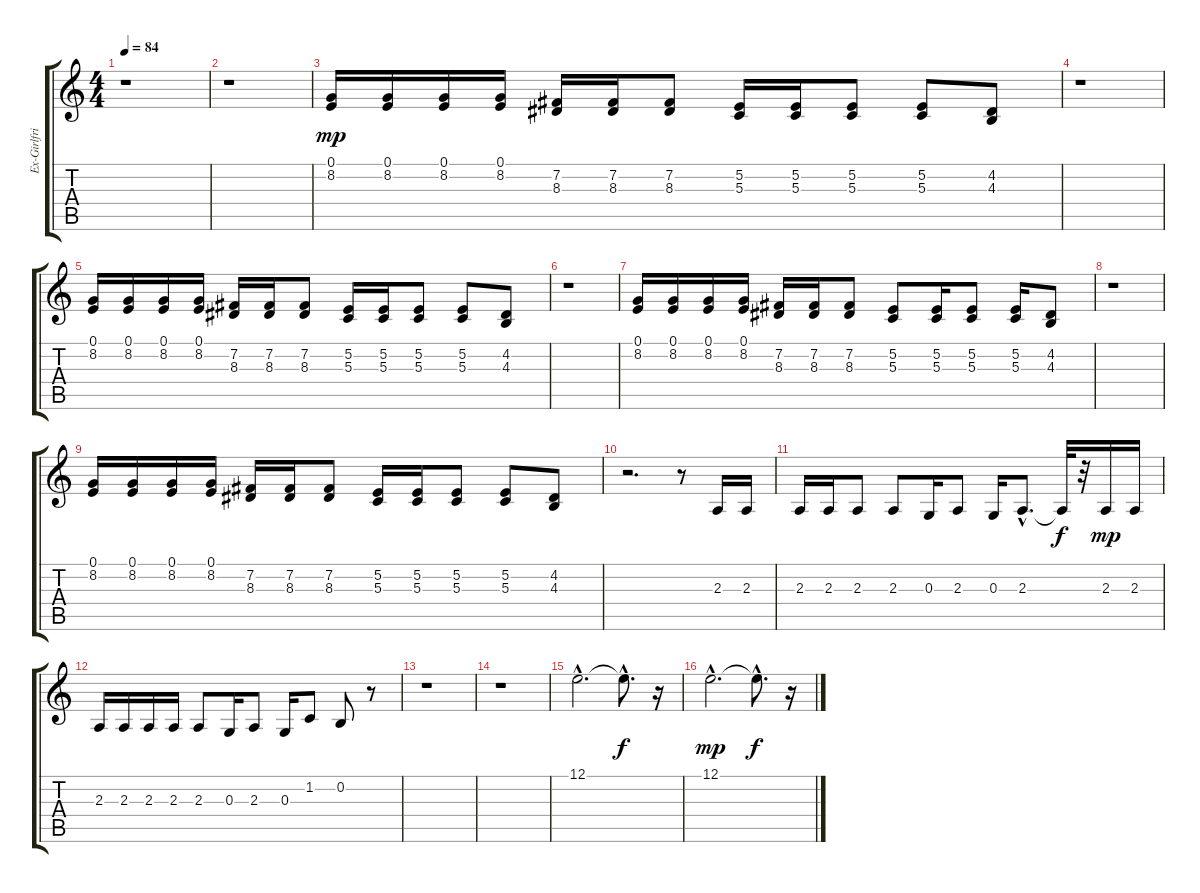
\track ("Ex-Girlfriend" "Ex-Girlfri") {instrument seashore}
\staff {score tabs}
\tuning (E4 B3 G3 D3 A2 E2) {hide}
\ts (4 4)
\tempo 84
\clef g2
\ks c
r.1{dy f} |
r.1 |
(0.1 8.2).16{dy mp} (0.1 8.2).16 (0.1 8.2).16 (0.1 8.2).16 (7.2 8.3).16 (7.2 8.3).16 (7.2 8.3).8 (5.2 5.3).16 (5.2 5.3).16 (5.2 5.3).8 (5.2 5.3).8 (4.2 4.3).8 |
r.1 |
(0.1 8.2).16 (0.1 8.2).16 (0.1 8.2).16 (0.1 8.2).16 (7.2 8.3).16 (7.2 8.3).16 (7.2 8.3).8 (5.2 5.3).16 (5.2 5.3).16 (5.2 5.3).8 (5.2 5.3).8 (4.2 4.3).8 |
r.1 |
(0.1 8.2).16 (0.1 8.2).16 (0.1 8.2).16 (0.1 8.2).16 (7.2 8.3).16 (7.2 8.3).16 (7.2 8.3).8 (5.2 5.3).8 (5.2 5.3).16 (5.2 5.3).8 (5.2 5.3).16 (4.2 4.3).8 |
r.1 |
(0.1 8.2).16 (0.1 8.2).16 (0.1 8.2).16 (0.1 8.2).16 (7.2 8.3).16 (7.2 8.3).16 (7.2 8.3).8 (5.2 5.3).16 (5.2 5.3).16 (5.2 5.3).8 (5.2 5.3).8 (4.2 4.3).8 |
r.2{d} r.8 2.3.16 2.3.16 |
2.3.16 2.3.16 2.3.8 2.3.8 0.3.16 2.3.8 0.3.16 2.3{hac}.8{d} 2.3{t}.32{dy f} r.32 2.3.16{dy mp} 2.3.16 |
2.3.16 2.3.16 2.3.16 2.3.16 2.3.8 0.3.16 2.3.8 0.3.16 1.2.8 0.2.8 r.8 |
r.1 |
r.1 |
12.1{hac}.2{d} 12.1{hac t}.8{d dy f} r.16 |
12.1{hac}.2{d dy mp} 12.1{hac t}.8{d dy f} r.16
